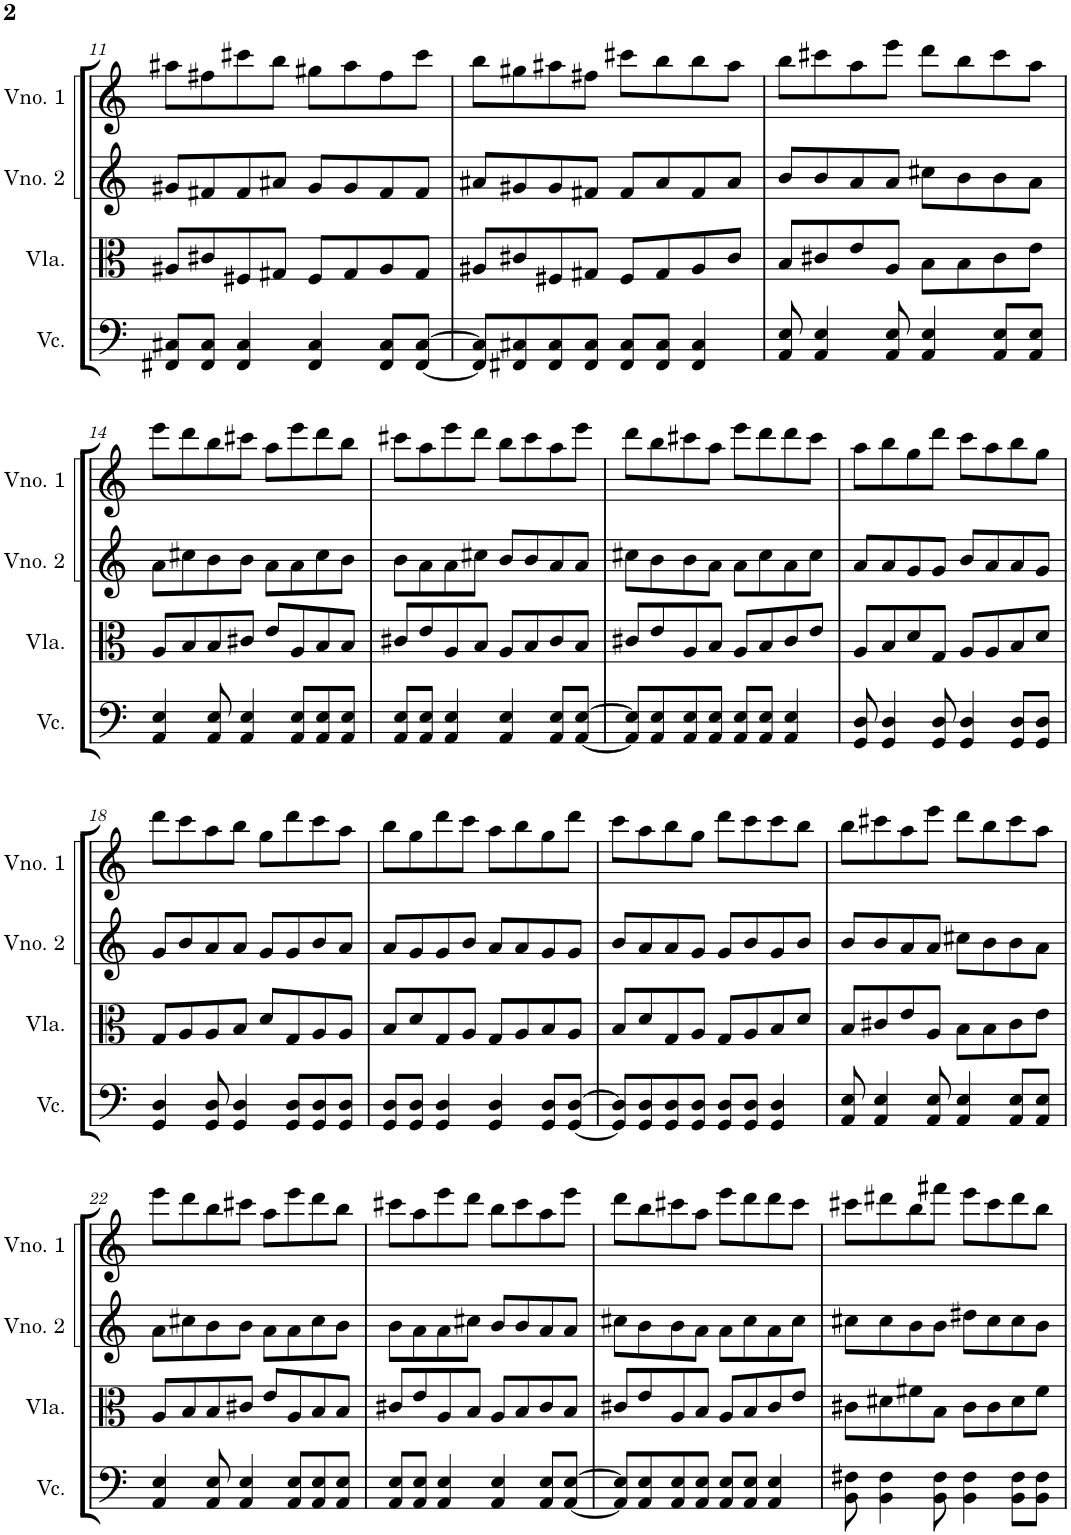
**kern	**kern	**kern	**kern
*part4	*part3	*part2	*part1
*staff4	*staff3	*staff2	*staff1
*I"Violoncelo	*I"Viola	*I"Violino 2	*I"Violino 1
*I'Vc.	*I'Vla.	*I'Vno. 2	*I'Vno. 1
!!LO:PB:g=z
*clefF4	*clefC3	*clefG2	*clefG2
*k[]	*k[]	*k[]	*k[]
*M4/4	*M4/4	*M4/4	*M4/4
=11	=11	=11	=11
8FF#X/ 8C#X/L	8A#X/L	8g#X/L	8aa#X\L
8FF#/ 8C#/J	8c#X/	8f#X/	8ff#X\
4FF#/ 4C#/	8F#X/	8f#/	8ccc#X\
.	8G#X/J	8a#X/J	8bb\J
4FF#/ 4C#/	8F#/L	8g#/L	8gg#X\L
.	8G#/	8g#/	8aa#\
8FF#/ 8C#/L	8A#/	8f#/	8ff#\
[8FF#/ [8C#/J	8G#/J	8f#/J	8ccc#\J
=12	=12	=12	=12
8FF#/] 8C#/]L	8A#X/L	8a#X/L	8bb\L
8FF#X/ 8C#X/	8c#X/	8g#X/	8gg#X\
8FF#/ 8C#/	8F#X/	8g#/	8aa#X\
8FF#/ 8C#/J	8G#X/J	8f#X/J	8ff#X\J
8FF#/ 8C#/L	8F#/L	8f#/L	8ccc#X\L
8FF#/ 8C#/J	8G#/	8a#/	8bb\
4FF#/ 4C#/	8A#/	8f#/	8bb\
.	8c#/J	8a#/J	8aa#\J
=13	=13	=13	=13
8AA/ 8E/	8B/L	8b/L	8bb\L
4AA/ 4E/	8c#X/	8b/	8ccc#X\
.	8e/	8a/	8aa\
8AA/ 8E/	8A/J	8a/J	8eee\J
4AA/ 4E/	8B\L	8cc#X\L	8ddd\L
.	8B\	8b\	8bb\
8AA/ 8E/L	8c#\	8b\	8ccc#\
8AA/ 8E/J	8e\J	8a\J	8aa\J
!!LO:LB:g=z
=14	=14	=14	=14
4AA/ 4E/	8A/L	8a\L	8eee\L
.	8B/	8cc#X\	8ddd\
8AA/ 8E/	8B/	8b\	8bb\
4AA/ 4E/	8c#X/J	8b\J	8ccc#X\J
.	8e/L	8a\L	8aa\L
8AA/ 8E/L	8A/	8a\	8eee\
8AA/ 8E/	8B/	8cc#\	8ddd\
8AA/ 8E/J	8B/J	8b\J	8bb\J
=15	=15	=15	=15
8AA/ 8E/L	8c#X/L	8b\L	8ccc#X\L
8AA/ 8E/J	8e/	8a\	8aa\
4AA/ 4E/	8A/	8a\	8eee\
.	8B/J	8cc#X\J	8ddd\J
4AA/ 4E/	8A/L	8b/L	8bb\L
.	8B/	8b/	8ccc#\
8AA/ 8E/L	8c#/	8a/	8aa\
[8AA/ [8E/J	8B/J	8a/J	8eee\J
=16	=16	=16	=16
8AA/] 8E/]L	8c#X/L	8cc#X\L	8ddd\L
8AA/ 8E/	8e/	8b\	8bb\
8AA/ 8E/	8A/	8b\	8ccc#X\
8AA/ 8E/J	8B/J	8a\J	8aa\J
8AA/ 8E/L	8A/L	8a\L	8eee\L
8AA/ 8E/J	8B/	8cc#\	8ddd\
4AA/ 4E/	8c#/	8a\	8ddd\
.	8e/J	8cc#\J	8ccc#\J
=17	=17	=17	=17
8GG/ 8D/	8A/L	8a/L	8aa\L
4GG/ 4D/	8B/	8a/	8bb\
.	8d/	8g/	8gg\
8GG/ 8D/	8G/J	8g/J	8ddd\J
4GG/ 4D/	8A/L	8b/L	8ccc\L
.	8A/	8a/	8aa\
8GG/ 8D/L	8B/	8a/	8bb\
8GG/ 8D/J	8d/J	8g/J	8gg\J
!!LO:LB:g=z
=18	=18	=18	=18
4GG/ 4D/	8G/L	8g/L	8ddd\L
.	8A/	8b/	8ccc\
8GG/ 8D/	8A/	8a/	8aa\
4GG/ 4D/	8B/J	8a/J	8bb\J
.	8d/L	8g/L	8gg\L
8GG/ 8D/L	8G/	8g/	8ddd\
8GG/ 8D/	8A/	8b/	8ccc\
8GG/ 8D/J	8A/J	8a/J	8aa\J
=19	=19	=19	=19
8GG/ 8D/L	8B/L	8a/L	8bb\L
8GG/ 8D/J	8d/	8g/	8gg\
4GG/ 4D/	8G/	8g/	8ddd\
.	8A/J	8b/J	8ccc\J
4GG/ 4D/	8G/L	8a/L	8aa\L
.	8A/	8a/	8bb\
8GG/ 8D/L	8B/	8g/	8gg\
[8GG/ [8D/J	8A/J	8g/J	8ddd\J
=20	=20	=20	=20
8GG/] 8D/]L	8B/L	8b/L	8ccc\L
8GG/ 8D/	8d/	8a/	8aa\
8GG/ 8D/	8G/	8a/	8bb\
8GG/ 8D/J	8A/J	8g/J	8gg\J
8GG/ 8D/L	8G/L	8g/L	8ddd\L
8GG/ 8D/J	8A/	8b/	8ccc\
4GG/ 4D/	8B/	8g/	8ccc\
.	8d/J	8b/J	8bb\J
=21	=21	=21	=21
8AA/ 8E/	8B/L	8b/L	8bb\L
4AA/ 4E/	8c#X/	8b/	8ccc#X\
.	8e/	8a/	8aa\
8AA/ 8E/	8A/J	8a/J	8eee\J
4AA/ 4E/	8B\L	8cc#X\L	8ddd\L
.	8B\	8b\	8bb\
8AA/ 8E/L	8c#\	8b\	8ccc#\
8AA/ 8E/J	8e\J	8a\J	8aa\J
!!LO:LB:g=z
=22	=22	=22	=22
4AA/ 4E/	8A/L	8a\L	8eee\L
.	8B/	8cc#X\	8ddd\
8AA/ 8E/	8B/	8b\	8bb\
4AA/ 4E/	8c#X/J	8b\J	8ccc#X\J
.	8e/L	8a\L	8aa\L
8AA/ 8E/L	8A/	8a\	8eee\
8AA/ 8E/	8B/	8cc#\	8ddd\
8AA/ 8E/J	8B/J	8b\J	8bb\J
=23	=23	=23	=23
8AA/ 8E/L	8c#X/L	8b\L	8ccc#X\L
8AA/ 8E/J	8e/	8a\	8aa\
4AA/ 4E/	8A/	8a\	8eee\
.	8B/J	8cc#X\J	8ddd\J
4AA/ 4E/	8A/L	8b/L	8bb\L
.	8B/	8b/	8ccc#\
8AA/ 8E/L	8c#/	8a/	8aa\
[8AA/ [8E/J	8B/J	8a/J	8eee\J
=24	=24	=24	=24
8AA/] 8E/]L	8c#X/L	8cc#X\L	8ddd\L
8AA/ 8E/	8e/	8b\	8bb\
8AA/ 8E/	8A/	8b\	8ccc#X\
8AA/ 8E/J	8B/J	8a\J	8aa\J
8AA/ 8E/L	8A/L	8a\L	8eee\L
8AA/ 8E/J	8B/	8cc#\	8ddd\
4AA/ 4E/	8c#/	8a\	8ddd\
.	8e/J	8cc#\J	8ccc#\J
=25	=25	=25	=25
8BB\ 8F#X\	8c#X\L	8cc#X\L	8ccc#X\L
4BB\ 4F#\	8d#X\	8cc#\	8ddd#X\
.	8f#X\	8b\	8bb\
8BB\ 8F#\	8B\J	8b\J	8fff#X\J
4BB\ 4F#\	8c#\L	8dd#X\L	8eee\L
.	8c#\	8cc#\	8ccc#\
8BB\ 8F#\L	8d#\	8cc#\	8ddd#\
8BB\ 8F#\J	8f#\J	8b\J	8bb\J
=	=	=	=
*-	*-	*-	*-
